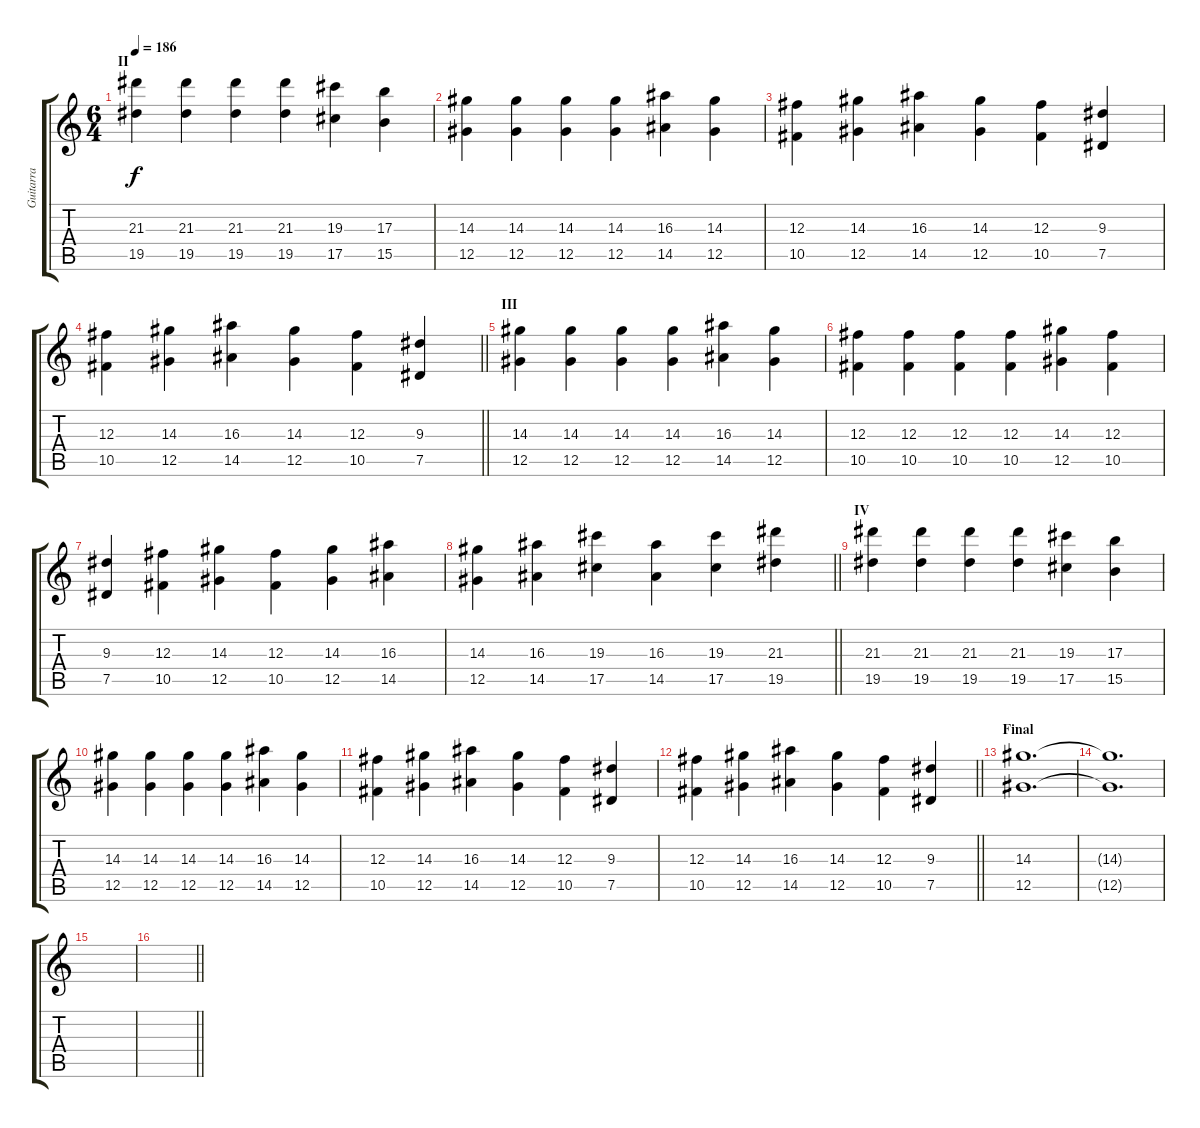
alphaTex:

\track ("Guitarra" "Guitarra") {instrument distortionguitar}
\staff {score tabs}
\tuning (Eb4 Bb3 Gb3 Db3 Ab2 Db2) {hide}
\ts (6 4)
\section ("" "II")
\tempo 186
\clef g2
\ks c
(21.3 19.5).4{dy f} (21.3 19.5).4 (21.3 19.5).4 (21.3 19.5).4 (19.3 17.5).4 (17.3 15.5).4 |
(14.3 12.5).4 (14.3 12.5).4 (14.3 12.5).4 (14.3 12.5).4 (16.3 14.5).4 (14.3 12.5).4 |
(12.3 10.5).4 (14.3 12.5).4 (16.3 14.5).4 (14.3 12.5).4 (12.3 10.5).4 (9.3 7.5).4 |
\barLineRight lightlight
(12.3 10.5).4 (14.3 12.5).4 (16.3 14.5).4 (14.3 12.5).4 (12.3 10.5).4 (9.3 7.5).4 |
\section ("" "III")
(14.3 12.5).4 (14.3 12.5).4 (14.3 12.5).4 (14.3 12.5).4 (16.3 14.5).4 (14.3 12.5).4 |
(12.3 10.5).4 (12.3 10.5).4 (12.3 10.5).4 (12.3 10.5).4 (14.3 12.5).4 (12.3 10.5).4 |
(9.3 7.5).4 (12.3 10.5).4 (14.3 12.5).4 (12.3 10.5).4 (14.3 12.5).4 (16.3 14.5).4 |
\barLineRight lightlight
(14.3 12.5).4 (16.3 14.5).4 (19.3 17.5).4 (16.3 14.5).4 (19.3 17.5).4 (21.3 19.5).4 |
\section ("" "IV")
(21.3 19.5).4 (21.3 19.5).4 (21.3 19.5).4 (21.3 19.5).4 (19.3 17.5).4 (17.3 15.5).4 |
(14.3 12.5).4 (14.3 12.5).4 (14.3 12.5).4 (14.3 12.5).4 (16.3 14.5).4 (14.3 12.5).4 |
(12.3 10.5).4 (14.3 12.5).4 (16.3 14.5).4 (14.3 12.5).4 (12.3 10.5).4 (9.3 7.5).4 |
\barLineRight lightlight
(12.3 10.5).4 (14.3 12.5).4 (16.3 14.5).4 (14.3 12.5).4 (12.3 10.5).4 (9.3 7.5).4 |
\section ("" "Final")
(14.3 12.5).1{d volume 6} |
(14.3{t} 12.5{t}).1{d} |
|
\barLineRight lightlight
